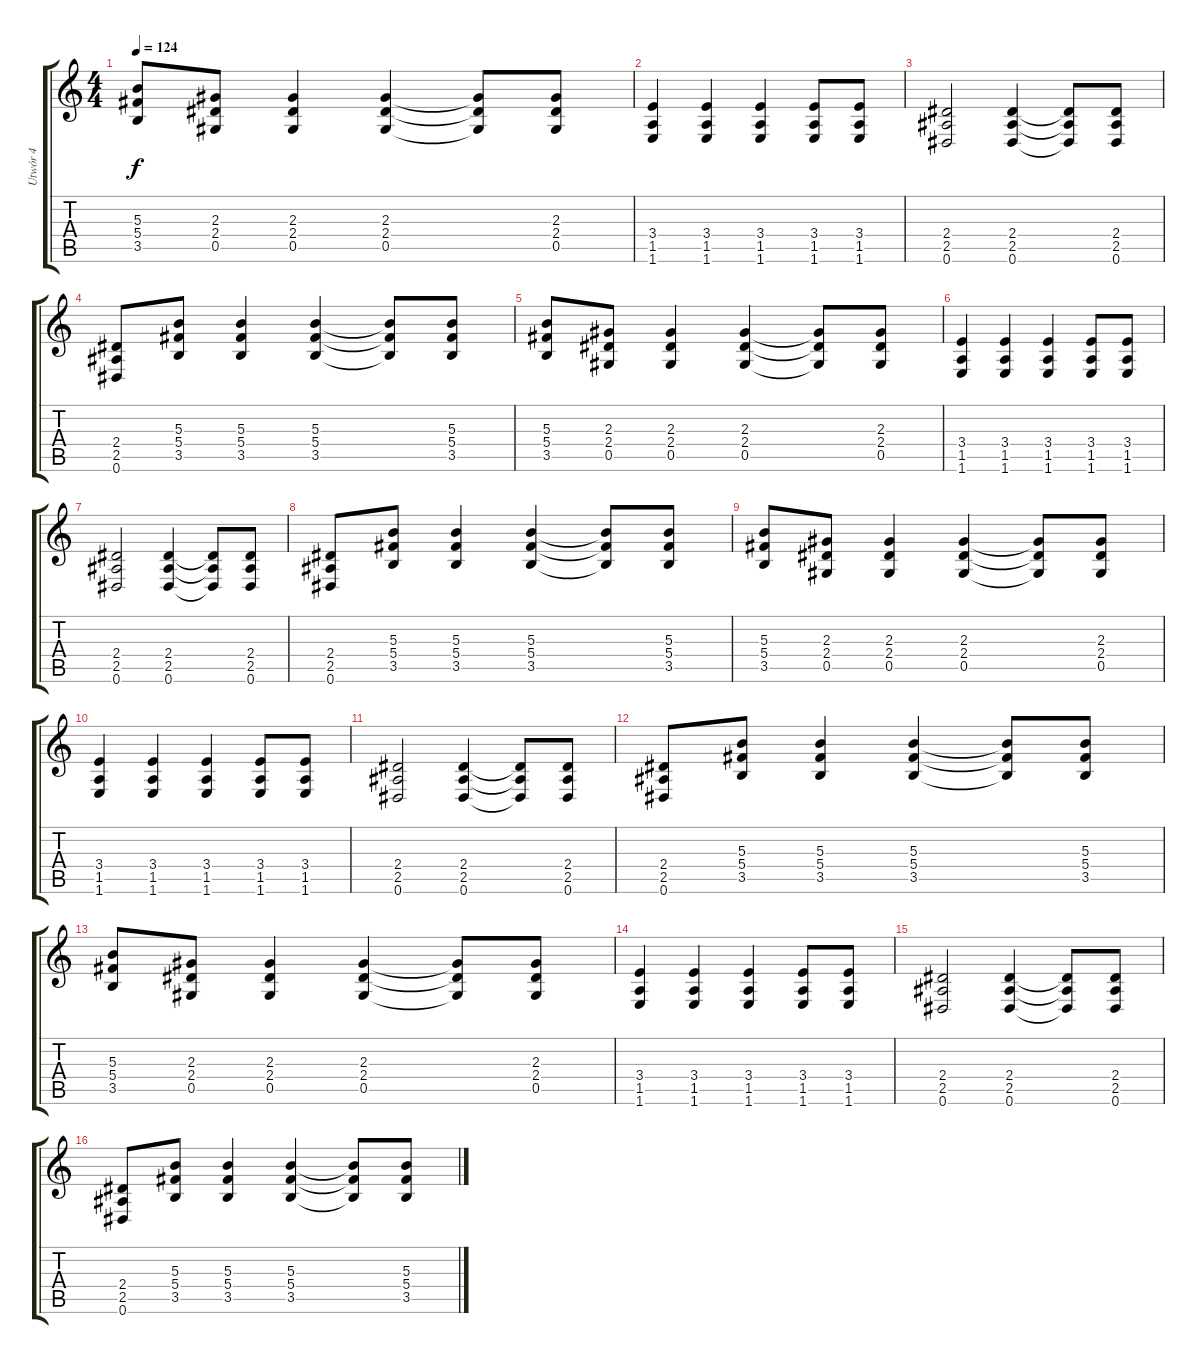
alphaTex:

\track ("Utwór 4" "Utwór 4") {instrument distortionguitar}
\staff {score tabs}
\tuning (Eb4 Bb3 Gb3 Db3 Ab2 Eb2) {hide}
\ts (4 4)
\tempo 124
\clef g2
\ks c
(5.3 5.4 3.5).8{dy f} (2.3 2.4 0.5).8 (2.3 2.4 0.5).4 (2.3 2.4 0.5).4 (2.3{t} 2.4{t} 0.5{t}).8 (2.3 2.4 0.5).8 |
(3.4 1.5 1.6).4 (3.4 1.5 1.6).4 (3.4 1.5 1.6).4 (3.4 1.5 1.6).8 (3.4 1.5 1.6).8 |
(2.4 2.5 0.6).2 (2.4 2.5 0.6).4 (2.4{t} 2.5{t} 0.6{t}).8 (2.4 2.5 0.6).8 |
(2.4 2.5 0.6).8 (5.3 5.4 3.5).8 (5.3 5.4 3.5).4 (5.3 5.4 3.5).4 (5.3{t} 5.4{t} 3.5{t}).8 (5.3 5.4 3.5).8 |
(5.3 5.4 3.5).8 (2.3 2.4 0.5).8 (2.3 2.4 0.5).4 (2.3 2.4 0.5).4 (2.3{t} 2.4{t} 0.5{t}).8 (2.3 2.4 0.5).8 |
(3.4 1.5 1.6).4 (3.4 1.5 1.6).4 (3.4 1.5 1.6).4 (3.4 1.5 1.6).8 (3.4 1.5 1.6).8 |
(2.4 2.5 0.6).2 (2.4 2.5 0.6).4 (2.4{t} 2.5{t} 0.6{t}).8 (2.4 2.5 0.6).8 |
(2.4 2.5 0.6).8 (5.3 5.4 3.5).8 (5.3 5.4 3.5).4 (5.3 5.4 3.5).4 (5.3{t} 5.4{t} 3.5{t}).8 (5.3 5.4 3.5).8 |
(5.3 5.4 3.5).8 (2.3 2.4 0.5).8 (2.3 2.4 0.5).4 (2.3 2.4 0.5).4 (2.3{t} 2.4{t} 0.5{t}).8 (2.3 2.4 0.5).8 |
(3.4 1.5 1.6).4 (3.4 1.5 1.6).4 (3.4 1.5 1.6).4 (3.4 1.5 1.6).8 (3.4 1.5 1.6).8 |
(2.4 2.5 0.6).2 (2.4 2.5 0.6).4 (2.4{t} 2.5{t} 0.6{t}).8 (2.4 2.5 0.6).8 |
(2.4 2.5 0.6).8 (5.3 5.4 3.5).8 (5.3 5.4 3.5).4 (5.3 5.4 3.5).4 (5.3{t} 5.4{t} 3.5{t}).8 (5.3 5.4 3.5).8 |
(5.3 5.4 3.5).8 (2.3 2.4 0.5).8 (2.3 2.4 0.5).4 (2.3 2.4 0.5).4 (2.3{t} 2.4{t} 0.5{t}).8 (2.3 2.4 0.5).8 |
(3.4 1.5 1.6).4 (3.4 1.5 1.6).4 (3.4 1.5 1.6).4 (3.4 1.5 1.6).8 (3.4 1.5 1.6).8 |
(2.4 2.5 0.6).2 (2.4 2.5 0.6).4 (2.4{t} 2.5{t} 0.6{t}).8 (2.4 2.5 0.6).8 |
(2.4 2.5 0.6).8 (5.3 5.4 3.5).8 (5.3 5.4 3.5).4 (5.3 5.4 3.5).4 (5.3{t} 5.4{t} 3.5{t}).8 (5.3 5.4 3.5).8
